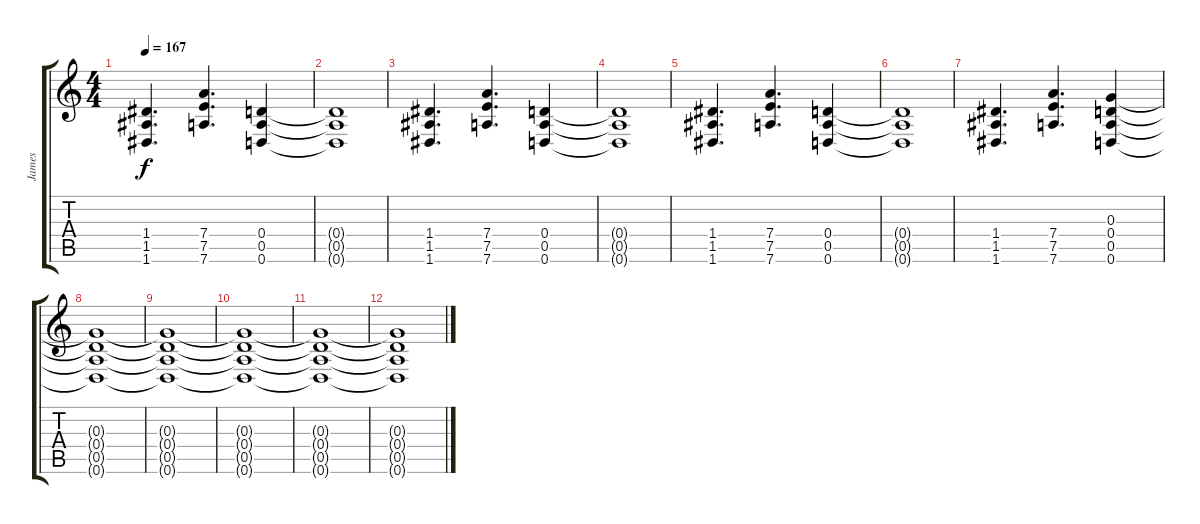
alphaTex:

\track ("James" "James") {instrument distortionguitar}
\staff {score tabs}
\tuning (E4 B3 G3 D3 A2 D2) {hide}
\ts (4 4)
\tempo 167
\clef g2
\ks c
(1.4 1.5 1.6).4{d dy f} (7.4 7.5 7.6).4{d} (0.4 0.5 0.6).4 |
(0.4{t} 0.5{t} 0.6{t}).1 |
(1.4 1.5 1.6).4{d} (7.4 7.5 7.6).4{d} (0.4 0.5 0.6).4 |
(0.4{t} 0.5{t} 0.6{t}).1 |
(1.4 1.5 1.6).4{d} (7.4 7.5 7.6).4{d} (0.4 0.5 0.6).4 |
(0.4{t} 0.5{t} 0.6{t}).1 |
(1.4 1.5 1.6).4{d} (7.4 7.5 7.6).4{d} (0.3 0.4 0.5 0.6).4 |
(0.3{t} 0.4{t} 0.5{t} 0.6{t}).1 |
(0.3{t} 0.4{t} 0.5{t} 0.6{t}).1 |
(0.3{t} 0.4{t} 0.5{t} 0.6{t}).1 |
(0.3{t} 0.4{t} 0.5{t} 0.6{t}).1 |
(0.3{t} 0.4{t} 0.5{t} 0.6{t}).1
